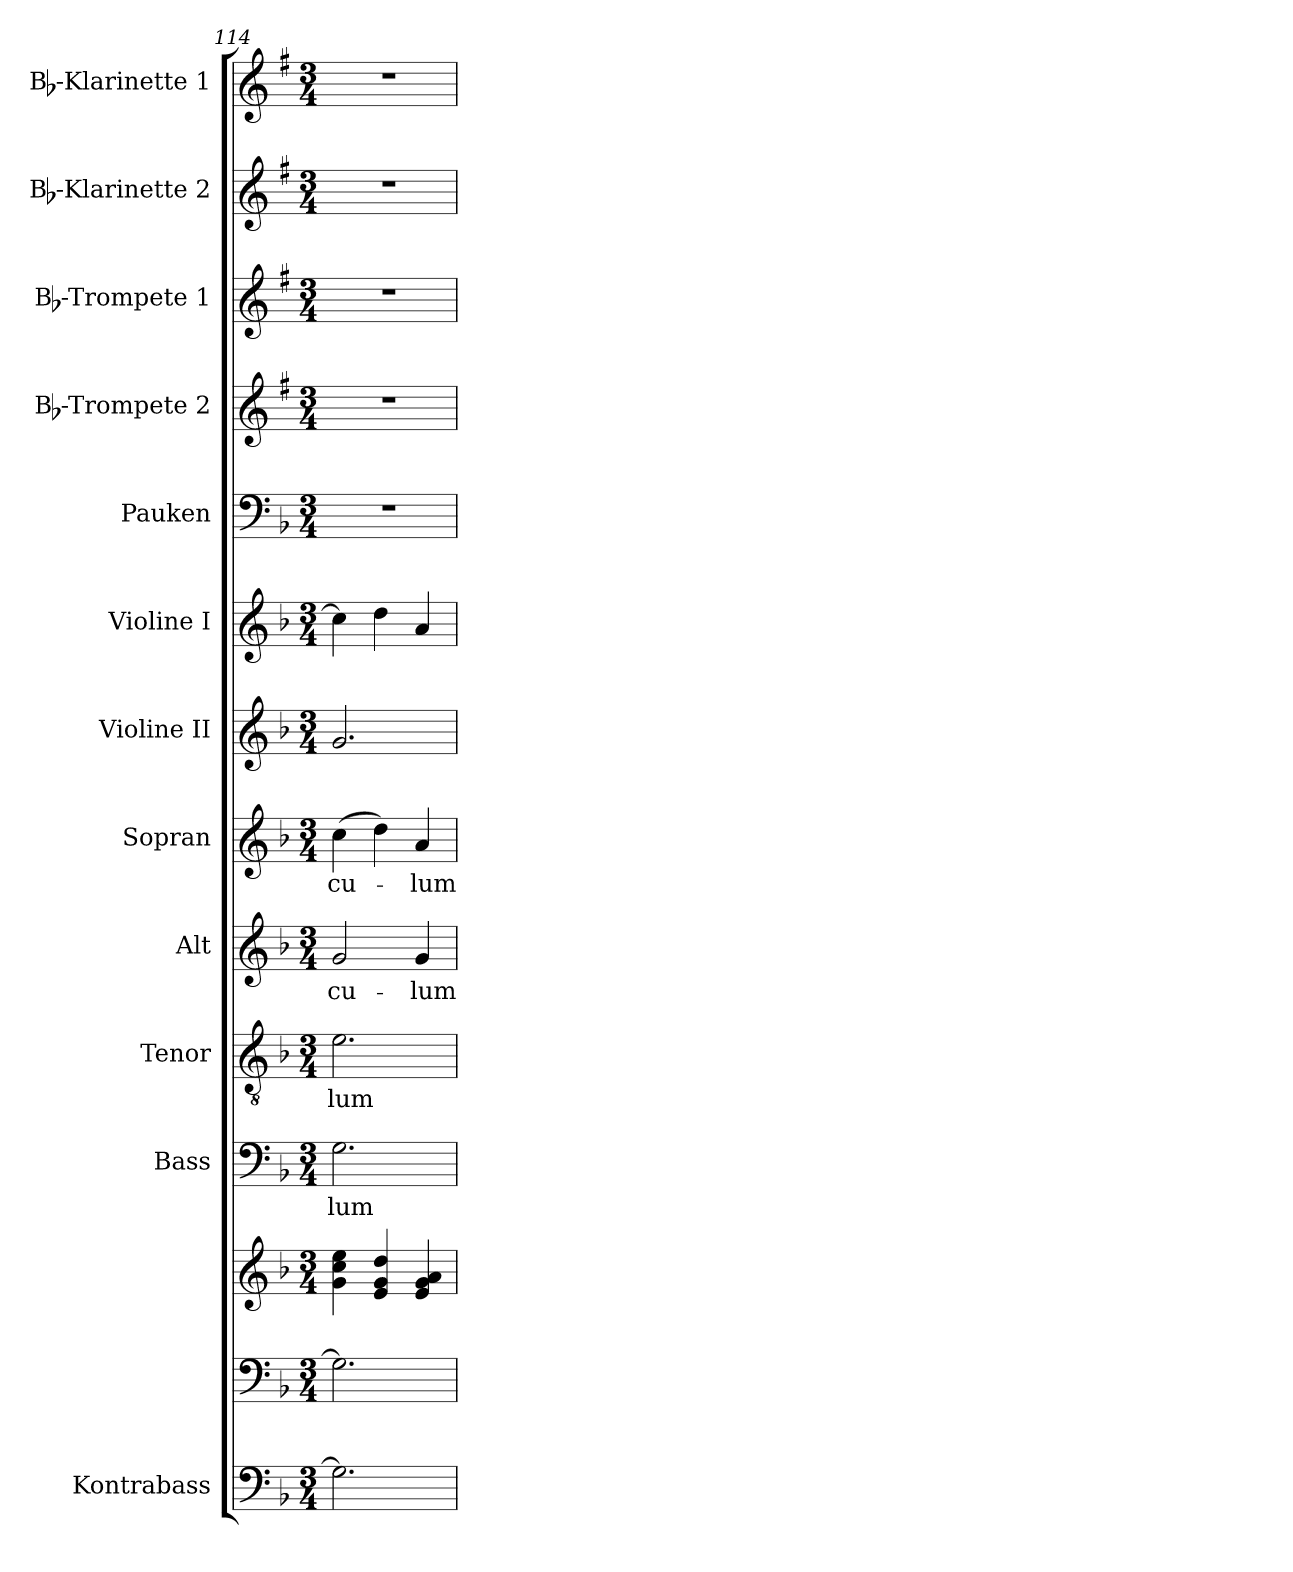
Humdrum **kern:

**kern	**kern	**kern	**kern	**text	**kern	**text	**kern	**text	**kern	**text	**kern	**kern	**kern	**kern	**kern	**kern	**kern
*part13	*part12	*part12	*part11	*part11	*part10	*part10	*part9	*part9	*part8	*part8	*part7	*part6	*part5	*part4	*part3	*part2	*part1
*staff14	*staff13	*staff12	*staff11	*staff11	*staff10	*staff10	*staff9	*staff9	*staff8	*staff8	*staff7	*staff6	*staff5	*staff4	*staff3	*staff2	*staff1
*I"Kontrabass	*	*	*I"Bass	*	*I"Tenor	*	*I"Alt	*	*I"Sopran	*	*I"Violine II	*I"Violine I	*I"Pauken	*I"Bb-Trompete 2	*I"Bb-Trompete 1	*I"Bb-Klarinette 2	*I"Bb-Klarinette 1
*I'Kb.	*	*	*I'B.	*	*I'T.	*	*I'A.	*	*I'S.	*	*I'Vl. II	*I'Vl. I	*I'Pk.	*I'Bb Trp. 2	*I'Bb Trp. 1	*I'Bb Kl. 2	*I'Bb Kl. 1
*clefF4	*clefF4	*clefG2	*clefF4	*	*clefGv2	*	*clefG2	*	*clefG2	*	*clefG2	*clefG2	*clefF4	*clefG2	*clefG2	*clefG2	*clefG2
*ITrd7c12	*	*	*	*	*	*	*	*	*	*	*	*	*	*ITrd1c2	*ITrd1c2	*ITrd1c2	*ITrd1c2
*k[b-]	*k[b-]	*k[b-]	*k[b-]	*	*k[b-]	*	*k[b-]	*	*k[b-]	*	*k[b-]	*k[b-]	*k[b-]	*k[b-]	*k[b-]	*k[b-]	*k[b-]
*F:	*F:	*F:	*F:	*	*F:	*	*F:	*	*F:	*	*F:	*F:	*F:	*F:	*F:	*F:	*F:
*M3/4	*M3/4	*M3/4	*M3/4	*	*M3/4	*	*M3/4	*	*M3/4	*	*M3/4	*M3/4	*M3/4	*M3/4	*M3/4	*M3/4	*M3/4
=114	=114	=114	=114	=114	=114	=114	=114	=114	=114	=114	=114	=114	=114	=114	=114	=114	=114
!	!	!	!	!LO:LY:b	!	!LO:LY:b	!	!LO:LY:b	!	!LO:LY:b	!	!	!	!	!	!	!
2.GG\]	2.G\]	4g\ 4cc\ 4ee\	2.G\	-lum	2.e\	-lum	2g/	-cu-	(>4cc\	-cu-	2.g/	4cc\]	2.r	2.r	2.r	2.r	2.r
.	.	4e/ 4g/ 4dd/	.	.	.	.	.	.	4dd\)	.	.	4dd\	.	.	.	.	.
!	!	!	!	!	!	!	!	!LO:LY:b	!	!LO:LY:b	!	!	!	!	!	!	!
.	.	4e/ 4g/ 4a/	.	.	.	.	4g/	-lum	4a/	-lum	.	4a/	.	.	.	.	.
=	=	=	=	=	=	=	=	=	=	=	=	=	=	=	=	=	=
*-	*-	*-	*-	*-	*-	*-	*-	*-	*-	*-	*-	*-	*-	*-	*-	*-	*-
